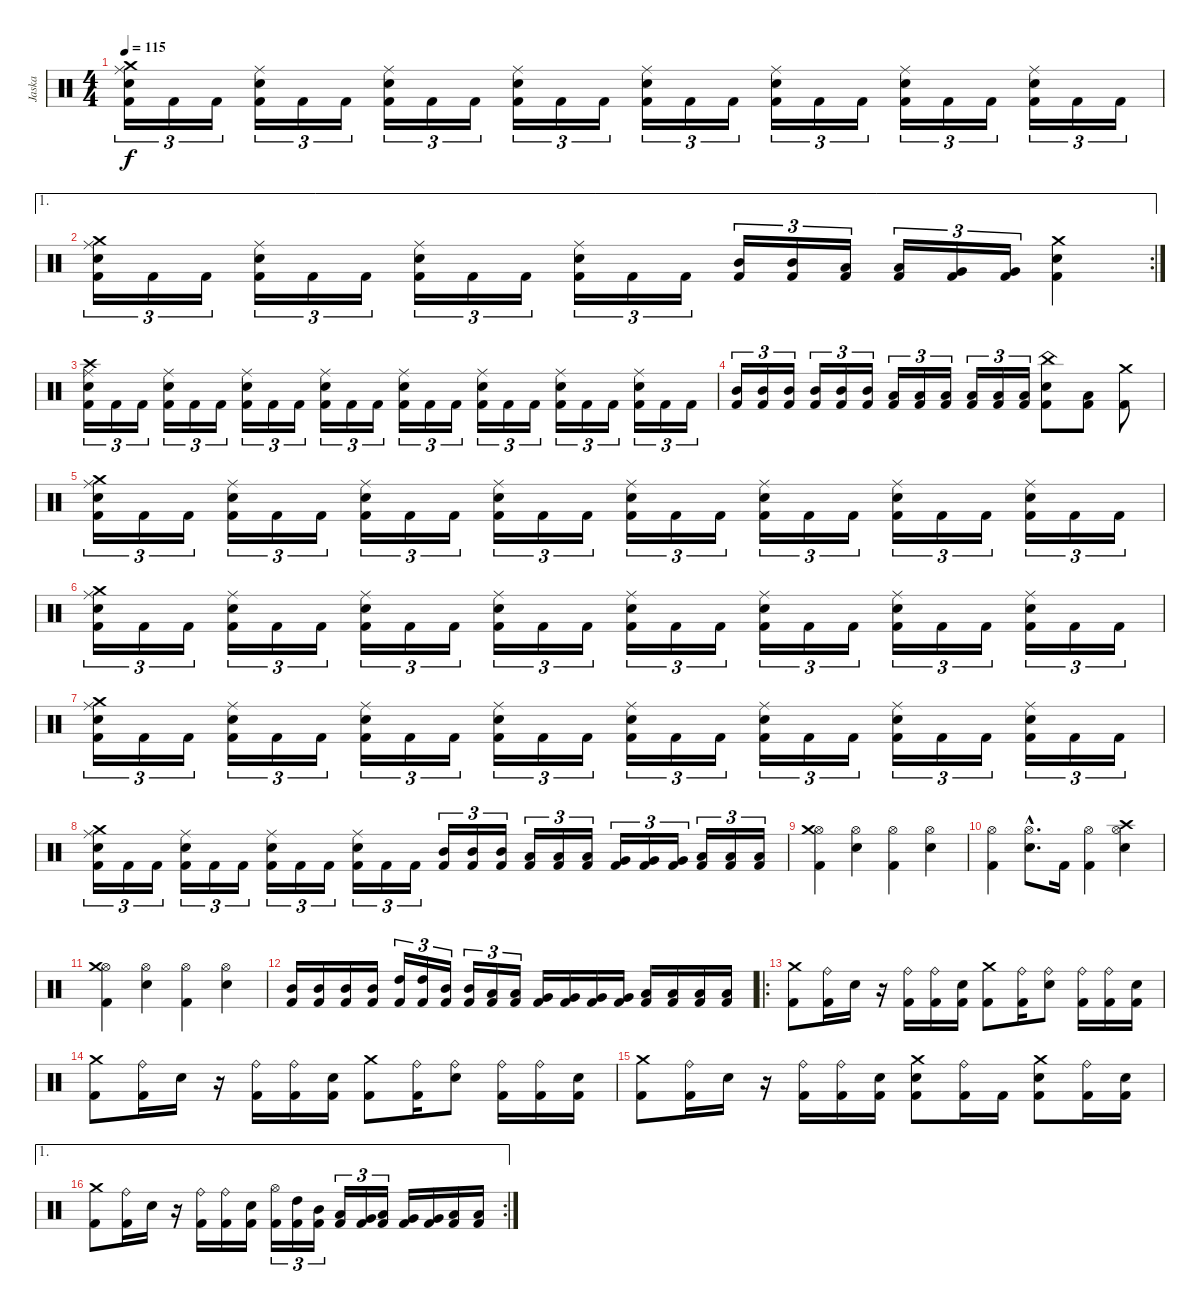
\track ("Jaska" "Jaska") {instrument percussion}
\staff {score}
\articulation defaults
\ts (4 4)
\tempo 115
\clef neutral
\ks c
("Crash medium (hit)" "Ride (middle)" "Snare (hit) 2" "Kick (hit) 2").16{tu (3 2) dy f} "Kick (hit) 2".16{tu (3 2)} "Kick (hit) 2".16{tu (3 2)} ("Ride (middle)" "Snare (hit) 2" "Kick (hit) 2").16{tu (3 2)} "Kick (hit) 2".16{tu (3 2)} "Kick (hit) 2".16{tu (3 2)} ("Ride (middle)" "Snare (hit) 2" "Kick (hit) 2").16{tu (3 2)} "Kick (hit) 2".16{tu (3 2)} "Kick (hit) 2".16{tu (3 2)} ("Ride (middle)" "Snare (hit) 2" "Kick (hit) 2").16{tu (3 2)} "Kick (hit) 2".16{tu (3 2)} "Kick (hit) 2".16{tu (3 2)} ("Ride (middle)" "Snare (hit) 2" "Kick (hit) 2").16{tu (3 2)} "Kick (hit) 2".16{tu (3 2)} "Kick (hit) 2".16{tu (3 2)} ("Ride (middle)" "Snare (hit) 2" "Kick (hit) 2").16{tu (3 2)} "Kick (hit) 2".16{tu (3 2)} "Kick (hit) 2".16{tu (3 2)} ("Ride (middle)" "Snare (hit) 2" "Kick (hit) 2").16{tu (3 2)} "Kick (hit) 2".16{tu (3 2)} "Kick (hit) 2".16{tu (3 2)} ("Ride (middle)" "Snare (hit) 2" "Kick (hit) 2").16{tu (3 2)} "Kick (hit) 2".16{tu (3 2)} "Kick (hit) 2".16{tu (3 2)} |
\ae 1
\rc 2
("Crash medium (hit)" "Ride (middle)" "Snare (hit) 2" "Kick (hit) 2").16{tu (3 2)} "Kick (hit) 2".16{tu (3 2)} "Kick (hit) 2".16{tu (3 2)} ("Ride (middle)" "Snare (hit) 2" "Kick (hit) 2").16{tu (3 2)} "Kick (hit) 2".16{tu (3 2)} "Kick (hit) 2".16{tu (3 2)} ("Ride (middle)" "Snare (hit) 2" "Kick (hit) 2").16{tu (3 2)} "Kick (hit) 2".16{tu (3 2)} "Kick (hit) 2".16{tu (3 2)} ("Ride (middle)" "Snare (hit) 2" "Kick (hit) 2").16{tu (3 2)} "Kick (hit) 2".16{tu (3 2)} "Kick (hit) 2".16{tu (3 2)} ("Mid Tom (hit)" "Kick (hit) 2").16{tu (3 2)} ("Mid Tom (hit)" "Kick (hit) 2").16{tu (3 2)} ("Low Tom (hit)" "Kick (hit) 2").16{tu (3 2)} ("Low Tom (hit)" "Kick (hit) 2").16{tu (3 2)} ("Very Low Tom (hit)" "Kick (hit) 2").16{tu (3 2)} ("Very Low Tom (hit)" "Kick (hit) 2").16{tu (3 2)} ("Crash medium (hit)" "Snare (hit) 2" "Kick (hit) 2").4 |
("Crash high (hit)" "Ride (middle)" "Snare (hit) 2" "Kick (hit) 2").16{tu (3 2)} "Kick (hit) 2".16{tu (3 2)} "Kick (hit) 2".16{tu (3 2)} ("Ride (middle)" "Snare (hit) 2" "Kick (hit) 2").16{tu (3 2)} "Kick (hit) 2".16{tu (3 2)} "Kick (hit) 2".16{tu (3 2)} ("Ride (middle)" "Snare (hit) 2" "Kick (hit) 2").16{tu (3 2)} "Kick (hit) 2".16{tu (3 2)} "Kick (hit) 2".16{tu (3 2)} ("Ride (middle)" "Snare (hit) 2" "Kick (hit) 2").16{tu (3 2)} "Kick (hit) 2".16{tu (3 2)} "Kick (hit) 2".16{tu (3 2)} ("Ride (middle)" "Snare (hit) 2" "Kick (hit) 2").16{tu (3 2)} "Kick (hit) 2".16{tu (3 2)} "Kick (hit) 2".16{tu (3 2)} ("Ride (middle)" "Snare (hit) 2" "Kick (hit) 2").16{tu (3 2)} "Kick (hit) 2".16{tu (3 2)} "Kick (hit) 2".16{tu (3 2)} ("Ride (middle)" "Snare (hit) 2" "Kick (hit) 2").16{tu (3 2)} "Kick (hit) 2".16{tu (3 2)} "Kick (hit) 2".16{tu (3 2)} ("Ride (middle)" "Snare (hit) 2" "Kick (hit) 2").16{tu (3 2)} "Kick (hit) 2".16{tu (3 2)} "Kick (hit) 2".16{tu (3 2)} |
("Mid Tom (hit)" "Kick (hit) 2").16{tu (3 2)} ("Mid Tom (hit)" "Kick (hit) 2").16{tu (3 2)} ("Mid Tom (hit)" "Kick (hit) 2").16{tu (3 2)} ("Mid Tom (hit)" "Kick (hit) 2").16{tu (3 2)} ("Mid Tom (hit)" "Kick (hit) 2").16{tu (3 2)} ("Mid Tom (hit)" "Kick (hit) 2").16{tu (3 2)} ("Low Tom (hit)" "Kick (hit) 2").16{tu (3 2)} ("Low Tom (hit)" "Kick (hit) 2").16{tu (3 2)} ("Low Tom (hit)" "Kick (hit) 2").16{tu (3 2)} ("Low Tom (hit)" "Kick (hit) 2").16{tu (3 2)} ("Low Tom (hit)" "Kick (hit) 2").16{tu (3 2)} ("Low Tom (hit)" "Kick (hit) 2").16{tu (3 2)} ("China (hit)" "Snare (hit) 2" "Kick (hit) 2").8 ("Low Floor Tom (hit)" "Kick (hit) 2").8 ("Crash medium (hit)" "Kick (hit) 2").8 |
("Crash medium (hit)" "Ride (middle)" "Snare (hit) 2" "Kick (hit) 2").16{tu (3 2)} "Kick (hit) 2".16{tu (3 2)} "Kick (hit) 2".16{tu (3 2)} ("Ride (middle)" "Snare (hit) 2" "Kick (hit) 2").16{tu (3 2)} "Kick (hit) 2".16{tu (3 2)} "Kick (hit) 2".16{tu (3 2)} ("Ride (middle)" "Snare (hit) 2" "Kick (hit) 2").16{tu (3 2)} "Kick (hit) 2".16{tu (3 2)} "Kick (hit) 2".16{tu (3 2)} ("Ride (middle)" "Snare (hit) 2" "Kick (hit) 2").16{tu (3 2)} "Kick (hit) 2".16{tu (3 2)} "Kick (hit) 2".16{tu (3 2)} ("Ride (middle)" "Snare (hit) 2" "Kick (hit) 2").16{tu (3 2)} "Kick (hit) 2".16{tu (3 2)} "Kick (hit) 2".16{tu (3 2)} ("Ride (middle)" "Snare (hit) 2" "Kick (hit) 2").16{tu (3 2)} "Kick (hit) 2".16{tu (3 2)} "Kick (hit) 2".16{tu (3 2)} ("Ride (middle)" "Snare (hit) 2" "Kick (hit) 2").16{tu (3 2)} "Kick (hit) 2".16{tu (3 2)} "Kick (hit) 2".16{tu (3 2)} ("Ride (middle)" "Snare (hit) 2" "Kick (hit) 2").16{tu (3 2)} "Kick (hit) 2".16{tu (3 2)} "Kick (hit) 2".16{tu (3 2)} |
("Crash medium (hit)" "Ride (middle)" "Snare (hit) 2" "Kick (hit) 2").16{tu (3 2)} "Kick (hit) 2".16{tu (3 2)} "Kick (hit) 2".16{tu (3 2)} ("Ride (middle)" "Snare (hit) 2" "Kick (hit) 2").16{tu (3 2)} "Kick (hit) 2".16{tu (3 2)} "Kick (hit) 2".16{tu (3 2)} ("Ride (middle)" "Snare (hit) 2" "Kick (hit) 2").16{tu (3 2)} "Kick (hit) 2".16{tu (3 2)} "Kick (hit) 2".16{tu (3 2)} ("Ride (middle)" "Snare (hit) 2" "Kick (hit) 2").16{tu (3 2)} "Kick (hit) 2".16{tu (3 2)} "Kick (hit) 2".16{tu (3 2)} ("Ride (middle)" "Snare (hit) 2" "Kick (hit) 2").16{tu (3 2)} "Kick (hit) 2".16{tu (3 2)} "Kick (hit) 2".16{tu (3 2)} ("Ride (middle)" "Snare (hit) 2" "Kick (hit) 2").16{tu (3 2)} "Kick (hit) 2".16{tu (3 2)} "Kick (hit) 2".16{tu (3 2)} ("Ride (middle)" "Snare (hit) 2" "Kick (hit) 2").16{tu (3 2)} "Kick (hit) 2".16{tu (3 2)} "Kick (hit) 2".16{tu (3 2)} ("Ride (middle)" "Snare (hit) 2" "Kick (hit) 2").16{tu (3 2)} "Kick (hit) 2".16{tu (3 2)} "Kick (hit) 2".16{tu (3 2)} |
("Crash medium (hit)" "Ride (middle)" "Snare (hit) 2" "Kick (hit) 2").16{tu (3 2)} "Kick (hit) 2".16{tu (3 2)} "Kick (hit) 2".16{tu (3 2)} ("Ride (middle)" "Snare (hit) 2" "Kick (hit) 2").16{tu (3 2)} "Kick (hit) 2".16{tu (3 2)} "Kick (hit) 2".16{tu (3 2)} ("Ride (middle)" "Snare (hit) 2" "Kick (hit) 2").16{tu (3 2)} "Kick (hit) 2".16{tu (3 2)} "Kick (hit) 2".16{tu (3 2)} ("Ride (middle)" "Snare (hit) 2" "Kick (hit) 2").16{tu (3 2)} "Kick (hit) 2".16{tu (3 2)} "Kick (hit) 2".16{tu (3 2)} ("Ride (middle)" "Snare (hit) 2" "Kick (hit) 2").16{tu (3 2)} "Kick (hit) 2".16{tu (3 2)} "Kick (hit) 2".16{tu (3 2)} ("Ride (middle)" "Snare (hit) 2" "Kick (hit) 2").16{tu (3 2)} "Kick (hit) 2".16{tu (3 2)} "Kick (hit) 2".16{tu (3 2)} ("Ride (middle)" "Snare (hit) 2" "Kick (hit) 2").16{tu (3 2)} "Kick (hit) 2".16{tu (3 2)} "Kick (hit) 2".16{tu (3 2)} ("Ride (middle)" "Snare (hit) 2" "Kick (hit) 2").16{tu (3 2)} "Kick (hit) 2".16{tu (3 2)} "Kick (hit) 2".16{tu (3 2)} |
("Crash medium (hit)" "Ride (middle)" "Snare (hit) 2" "Kick (hit) 2").16{tu (3 2)} "Kick (hit) 2".16{tu (3 2)} "Kick (hit) 2".16{tu (3 2)} ("Ride (middle)" "Snare (hit) 2" "Kick (hit) 2").16{tu (3 2)} "Kick (hit) 2".16{tu (3 2)} "Kick (hit) 2".16{tu (3 2)} ("Ride (middle)" "Snare (hit) 2" "Kick (hit) 2").16{tu (3 2)} "Kick (hit) 2".16{tu (3 2)} "Kick (hit) 2".16{tu (3 2)} ("Ride (middle)" "Snare (hit) 2" "Kick (hit) 2").16{tu (3 2)} "Kick (hit) 2".16{tu (3 2)} "Kick (hit) 2".16{tu (3 2)} ("Mid Tom (hit)" "Kick (hit) 2").16{tu (3 2)} ("Mid Tom (hit)" "Kick (hit) 2").16{tu (3 2)} ("Mid Tom (hit)" "Kick (hit) 2").16{tu (3 2)} ("Low Tom (hit)" "Kick (hit) 2").16{tu (3 2)} ("Low Tom (hit)" "Kick (hit) 2").16{tu (3 2)} ("Low Tom (hit)" "Kick (hit) 2").16{tu (3 2)} ("Very Low Tom (hit)" "Kick (hit) 2").16{tu (3 2)} ("Very Low Tom (hit)" "Kick (hit) 2").16{tu (3 2)} ("Very Low Tom (hit)" "Kick (hit) 2").16{tu (3 2)} ("Low Floor Tom (hit)" "Kick (hit) 2").16{tu (3 2)} ("Low Floor Tom (hit)" "Kick (hit) 2").16{tu (3 2)} ("Low Floor Tom (hit)" "Kick (hit) 2").16{tu (3 2)} |
("Hi-Hat (open)" "Crash medium (hit)" "Kick (hit) 2").4 ("Hi-Hat (open)" "Snare (hit) 2").4 ("Hi-Hat (open)" "Kick (hit) 2").4 ("Hi-Hat (open)" "Snare (hit) 2").4 |
("Hi-Hat (open)" "Kick (hit) 2").4 ("Hi-Hat (open)"{hac} "Snare (hit) 2"{hac}).8{d} "Kick (hit) 2".16 ("Hi-Hat (open)" "Kick (hit) 2").4 ("Hi-Hat (open)" "Crash high (hit)" "Snare (hit) 2").4 |
("Hi-Hat (open)" "Crash medium (hit)" "Kick (hit) 2").4 ("Hi-Hat (open)" "Snare (hit) 2").4 ("Hi-Hat (open)" "Kick (hit) 2").4 ("Hi-Hat (open)" "Snare (hit) 2").4 |
("Mid Tom (hit)" "Kick (hit) 2").16 ("Mid Tom (hit)" "Kick (hit) 2").16 ("Mid Tom (hit)" "Kick (hit) 2").16 ("Mid Tom (hit)" "Kick (hit) 2").16 ("High Tom (hit)" "Kick (hit) 2").16{tu (3 2)} ("High Tom (hit)" "Kick (hit) 2").16{tu (3 2)} ("Mid Tom (hit)" "Kick (hit) 2").16{tu (3 2)} ("Mid Tom (hit)" "Kick (hit) 2").16{tu (3 2)} ("Low Tom (hit)" "Kick (hit) 2").16{tu (3 2)} ("Low Tom (hit)" "Kick (hit) 2").16{tu (3 2)} ("Very Low Tom (hit)" "Kick (hit) 2").16 ("Very Low Tom (hit)" "Kick (hit) 2").16 ("Very Low Tom (hit)" "Kick (hit) 2").16 ("Very Low Tom (hit)" "Kick (hit) 2").16 ("Low Floor Tom (hit)" "Kick (hit) 2").16 ("Low Floor Tom (hit)" "Kick (hit) 2").16 ("Low Floor Tom (hit)" "Kick (hit) 2").16 ("Low Floor Tom (hit)" "Kick (hit) 2").16 |
\ro
("Crash medium (hit)" "Kick (hit) 2").8 ("Ride (bell)" "Kick (hit) 2").16 "Snare (hit) 2".16 r.16 ("Ride (bell)" "Kick (hit) 2").16 ("Ride (bell)" "Kick (hit) 2").16 ("Snare (hit) 2" "Kick (hit) 2").16 ("Crash medium (hit)" "Kick (hit) 2").8 ("Ride (bell)" "Kick (hit) 2").16 ("Ride (bell)" "Snare (hit) 2").8 ("Ride (bell)" "Kick (hit) 2").16 ("Ride (bell)" "Kick (hit) 2").16 ("Snare (hit) 2" "Kick (hit) 2").16 |
("Crash medium (hit)" "Kick (hit) 2").8 ("Ride (bell)" "Kick (hit) 2").16 "Snare (hit) 2".16 r.16 ("Ride (bell)" "Kick (hit) 2").16 ("Ride (bell)" "Kick (hit) 2").16 ("Snare (hit) 2" "Kick (hit) 2").16 ("Crash medium (hit)" "Kick (hit) 2").8 ("Ride (bell)" "Kick (hit) 2").16 ("Ride (bell)" "Snare (hit) 2").8 ("Ride (bell)" "Kick (hit) 2").16 ("Ride (bell)" "Kick (hit) 2").16 ("Snare (hit) 2" "Kick (hit) 2").16 |
("Crash medium (hit)" "Kick (hit) 2").8 ("Ride (bell)" "Kick (hit) 2").16 "Snare (hit) 2".16 r.16 ("Ride (bell)" "Kick (hit) 2").16 ("Ride (bell)" "Kick (hit) 2").16 ("Snare (hit) 2" "Kick (hit) 2").16 ("Crash medium (hit)" "Snare (hit) 2" "Kick (hit) 2").8 ("Ride (bell)" "Kick (hit) 2").16 "Kick (hit) 2".16 ("Crash medium (hit)" "Snare (hit) 2" "Kick (hit) 2").8 ("Ride (bell)" "Kick (hit) 2").16 ("Snare (hit) 2" "Kick (hit) 2").16 |
\ae 1
\rc 2
("Crash medium (hit)" "Kick (hit) 2").8 ("Ride (bell)" "Kick (hit) 2").16 "Snare (hit) 2".16 r.16 ("Ride (bell)" "Kick (hit) 2").16 ("Ride (bell)" "Kick (hit) 2").16 ("Snare (hit) 2" "Kick (hit) 2").16 ("Hi-Hat (open)" "Kick (hit) 2").16{tu (3 2)} ("High Tom (hit)" "Kick (hit) 2").16{tu (3 2)} ("Mid Tom (hit)" "Kick (hit) 2").16{tu (3 2)} ("Low Tom (hit)" "Kick (hit) 2").16{tu (3 2)} ("Very Low Tom (hit)" "Kick (hit) 2").16{tu (3 2)} ("Low Tom (hit)" "Kick (hit) 2").16{tu (3 2)} ("Very Low Tom (hit)" "Kick (hit) 2").16 ("Very Low Tom (hit)" "Kick (hit) 2").16 ("Low Floor Tom (hit)" "Kick (hit) 2").16 ("Low Floor Tom (hit)" "Kick (hit) 2").16
